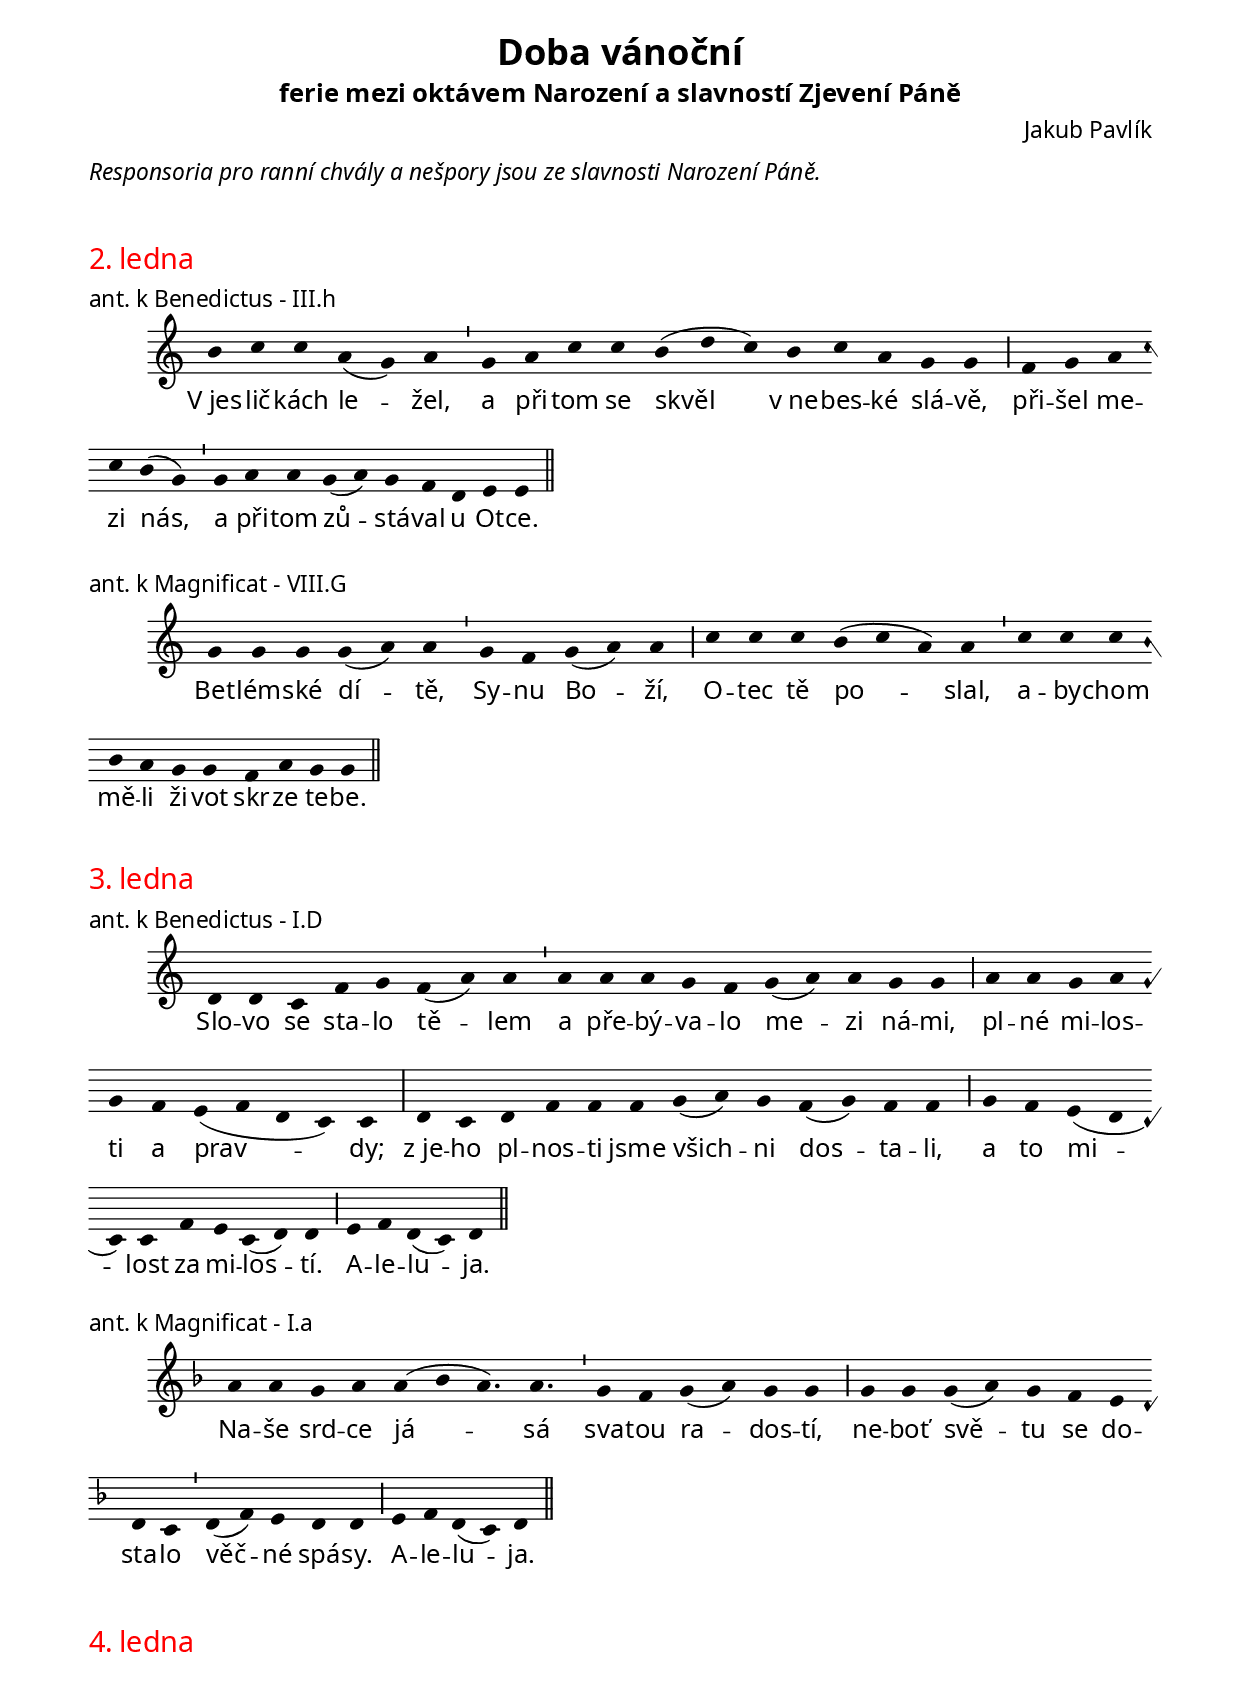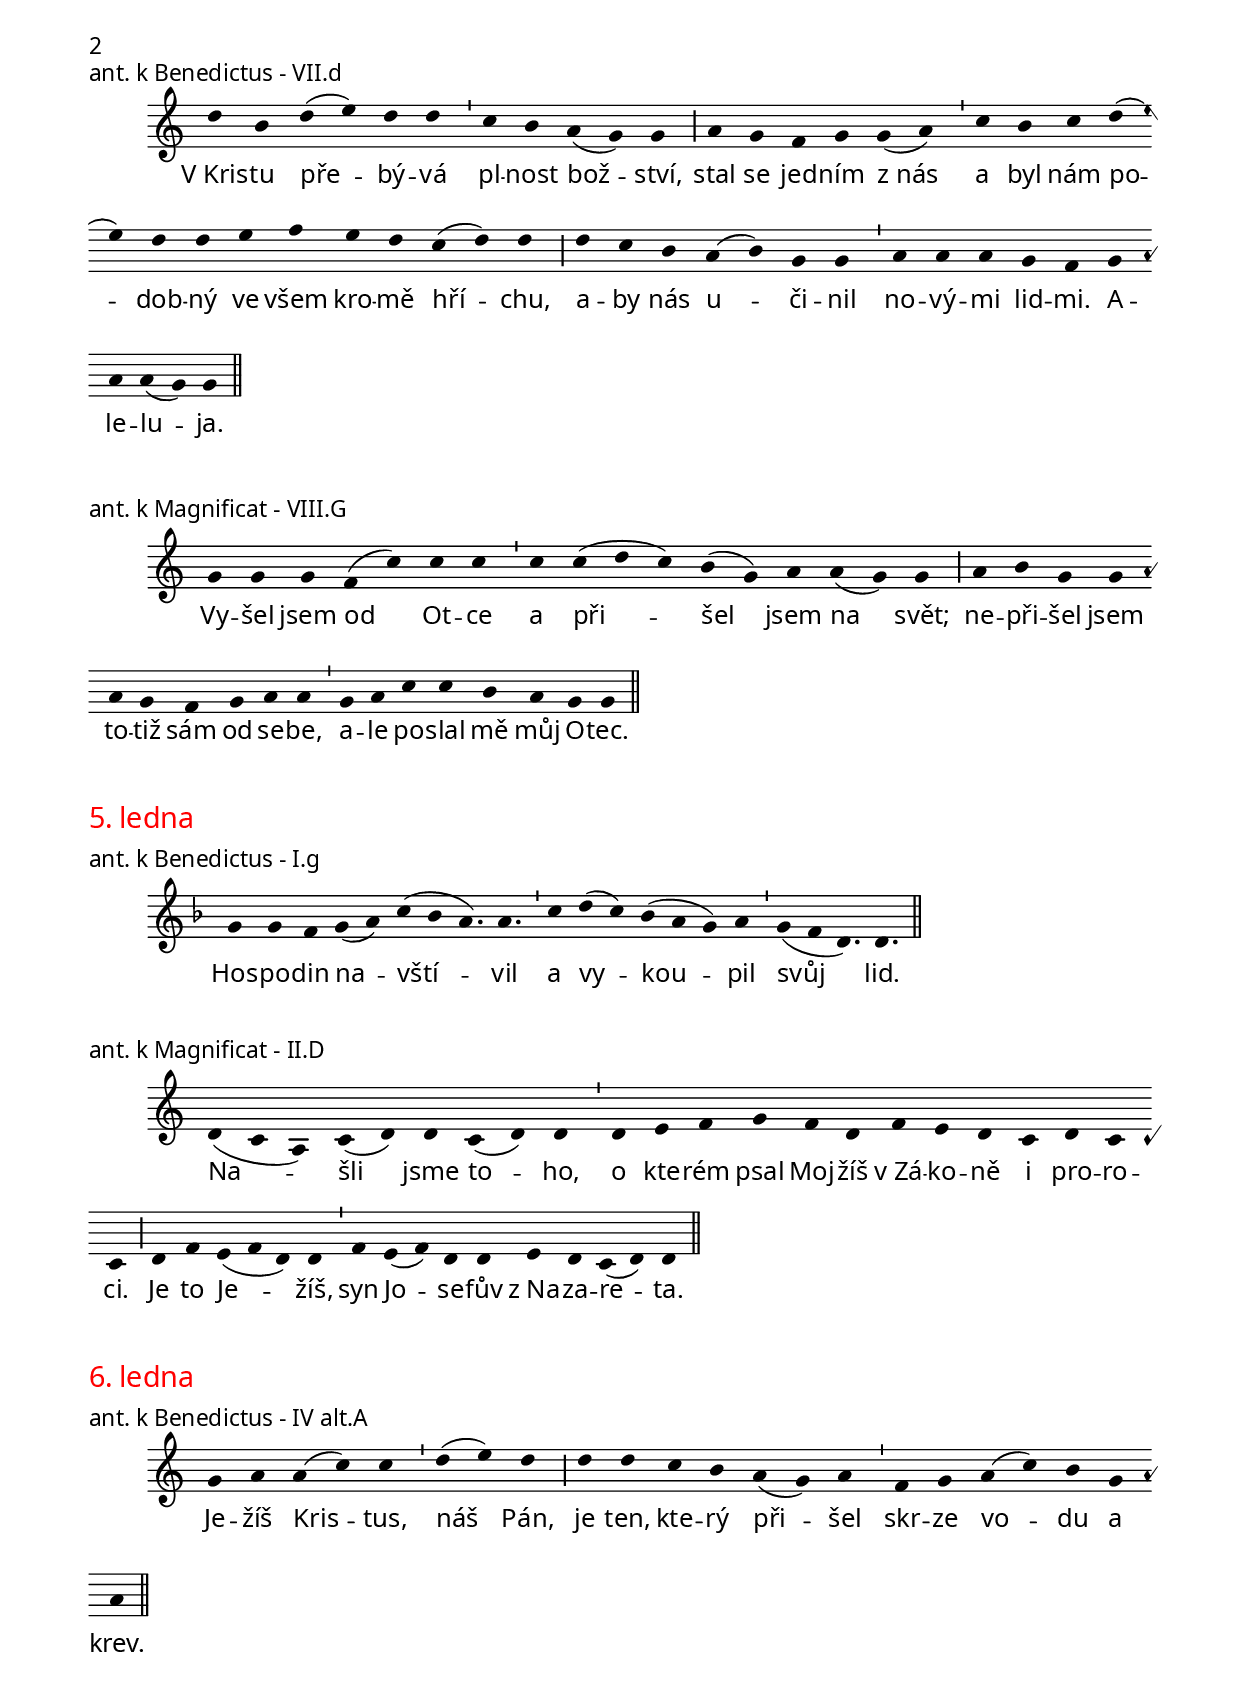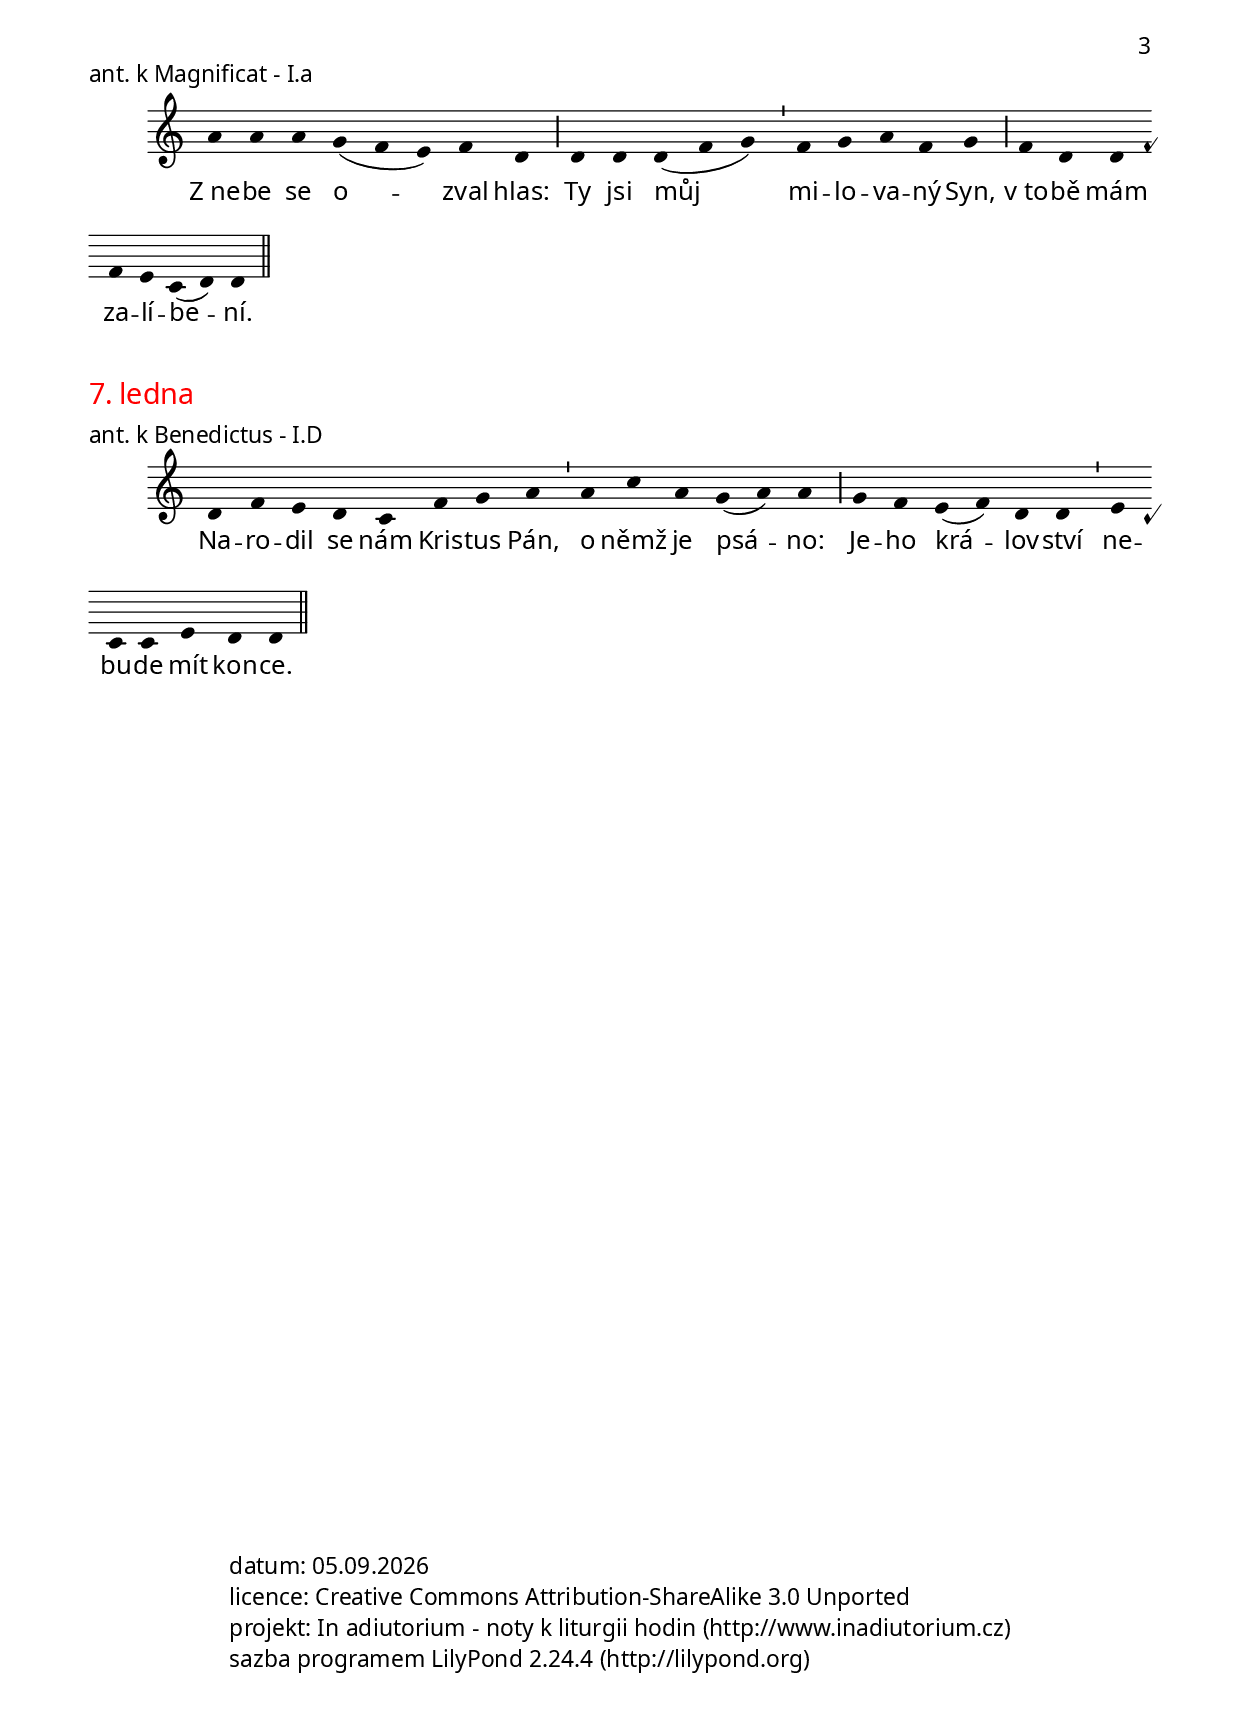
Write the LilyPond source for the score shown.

\version "2.17.24"

\header {
  title = "Doba vánoční"
  subtitle = "ferie mezi oktávem Narození a slavností Zjevení Páně"
  composer = "Jakub Pavlík"
}

\include "spolecne.ly"

\markup\italic{
  Responsoria pro ranní chvály a nešpory jsou ze slavnosti Narození Páně.
}

\markup\nadpisDen{2. ledna}

\score {
  \relative c'' {
    \choralniRezim
    b4 c c a( g) a \barMin
    g a c c b( d c) b c a g g \barMaior
    f g a c b( g) \barMin
    g a a g( a) g f d e e \barFinalis
  }
  \addlyrics {
    V_jes -- lič -- kách le -- žel,
    a při -- tom se skvěl v_ne -- bes -- ké slá -- vě,
    při -- šel me -- zi nás,
    a při -- tom zů -- stá -- val u Ot -- ce.
  }
  \header {
    quid = "ant. k Benedictus"
    modus = "III"
    differentia = "h"
    fons = "zcela volná inspirace (nejprve mimovolná) antifonou vanoce_narozenipane.ly#bohorodicka-1ne-a2"
    psalmus = ""
    id = "2aben"
    piece = \markup {\sestavTitulekBezZalmu}
  }
}

\score {
  \relative c'' {
    \choralniRezim
    g4 g g g( a) a \barMin
    g f g( a) a \barMaior
    c c c b( c a) a \barMin
    c c c b a g g f a g g \barFinalis
  }
  \addlyrics {
    Bet -- lém -- ské dí -- tě,
    Sy -- nu Bo -- ží,
    O -- tec tě po -- slal,
    a -- by -- chom mě -- li ži -- vot skr -- ze te -- be.
  }
  \header {
    quid = "ant. k Magnificat"
    modus = "VIII"
    differentia = "G"
    psalmus = ""
    id = "2amag"
    piece = \markup {\sestavTitulekBezZalmu}
  }
}

\markup\nadpisDen{3. ledna}

\score {
  \relative c' {
    \choralniRezim
    d4 d c f g f( a) a \barMin
    a a a g f g( a) a g g \barMaior
    a a g a g f e( f d c) c \barMax
    d c d f f f g( a) g f( g) f f \barMaior
    g f e( d c) c f e c( d) d \barMaior
    e f d( c) d \barFinalis
  }
  \addlyrics {
    Slo -- vo se sta -- lo tě -- lem
    a pře -- bý -- va -- lo me -- zi ná -- mi,
    pl -- né mi -- los -- ti a prav -- dy;
    z_je -- ho pl -- nos -- ti jsme všich -- ni dos -- ta -- li,
    a to mi -- lost za mi -- los -- tí.
    A -- le -- lu -- ja.
  }
  \header {
    quid = "ant. k Benedictus"
    modus = "I"
    differentia = "D"
    psalmus = ""
    id = "3aben"
    piece = \markup {\sestavTitulekBezZalmu}
  }
}

\score {
  \relative c'' {
    \key f \major
    \choralniRezim
    a4 a g a a( bes a4.) a \barMin g4 f g( a) g g \barMaior
    g g g( a) g f e d c \barMin d( f) e d d \barMaior
    e f d( c) d \barFinalis
  }
  \addlyrics {
    Na -- še srd -- ce já -- sá sva -- tou ra -- dos -- tí,
    ne -- boť svě -- tu se do -- sta -- lo věč -- né spá -- sy.
    A -- le -- lu -- ja.
  }
  \header {
    quid = "ant. k Magnificat"
    modus = "I"
    differentia = "a"
    psalmus = ""
    id = "3amag"
    piece = \markup {\sestavTitulekBezZalmu}
  }
}

\markup\nadpisDen{4. ledna}

\score {
  \relative c'' {
    \choralniRezim
    d4 b d( e) d d \barMin
    c b a( g) g \barMaior
    a g f g g( a) \barMin
    c b c d( e) d d e f e d c( d) d \barMaior
    d c b a( b) g g \barMin a a a g f
    g a a( g) g \barFinalis
  }
  \addlyrics {
    V_Kris -- tu pře -- bý -- vá
    pl -- nost bož -- ství,
    stal se jed -- ním z_nás
    a byl nám po -- dob -- ný ve všem kro -- mě hří -- chu,
    a -- by nás u -- či -- nil no -- vý -- mi lid -- mi.
    A -- le -- lu -- ja.
  }
  \header {
    quid = "ant. k Benedictus"
    modus = "VII"
    differentia = "d"
    psalmus = ""
    id = "4aben"
    piece = \markup {\sestavTitulekBezZalmu}
  }
}

\score {
  \relative c'' {
    \choralniRezim
    g4 g g f( c') c c \barMin
    c c( d c) b( g) a a( g) g \barMaior
    a b g g a g f g a a \barMin
    g a c c b a g g \barFinalis
  }
  \addlyrics {
    Vy -- šel jsem od Ot -- ce
    a při -- šel jsem na svět;
    ne -- při -- šel jsem to -- tiž sám od se -- be,
    a -- le po -- slal mě můj O -- tec.
  }
  \header {
    quid = "ant. k Magnificat"
    modus = "VIII"
    differentia = "G"
    psalmus = ""
    fial = "velikonoce_nanebevstoupeni.ly#1ne-a1?zacatek=19"
    id = "4amag"
    piece = \markup {\sestavTitulekBezZalmu}
  }
}

\markup\nadpisDen{5. ledna}

\score {
  \relative c'' {
    \choralniRezim
    \key f\major
    g4 g f g( a)  c( bes a4.) a \barMin
    c4 d( c) bes( a g) a \barMin g( f d4.) d \barFinalis
  }
  \addlyrics {
    Hos -- po -- din na -- vští -- vil a vy -- kou -- pil svůj lid.
  }
  \header {
    quid = "ant. k Benedictus"
    modus = "I"
    differentia = "g"
    psalmus = ""
    id = "5aben"
    fons = "zaltar, patek lichych tydnu, k Benedictus"
    fial = "antifony/ferie_kantevgant.ly#t1-pa-ben"
    piece = \markup {\sestavTitulekBezZalmu}
  }
}

\score {
  \relative c' {
    \choralniRezim
    d4( c a) c( d) d c( d) d \barMin
    d e f g f d f e d c d c c \barMaior
    d f e( f d) d \barMin
    f e( f) d d e d c( d) d \barFinalis
  }
  \addlyrics {
    Na -- šli jsme to -- ho,
    o kte -- rém psal Moj -- žíš v_Zá -- ko -- ně i pro -- ro -- ci.
    Je to Je -- žíš,
    syn Jo -- se -- fův z_Na -- za -- re -- ta.
  }
  \header {
    quid = "ant. k Magnificat"
    modus = "II"
    differentia = "D"
    psalmus = ""
    fial = "sanktoral/0503filipjakub.ly#rch-aben?-aleluja&cast=1&konec=18"
    id = "5amag"
    piece = \markup {\sestavTitulekBezZalmu}
  }
}

\markup\nadpisDen{6. ledna}

\score {
  \relative c'' {
    \choralniRezim
    g4 a a( c) c \barMin
    d( e) d \barMaior
    d d c b a( g) a \barMin
    f g a( c) b g a \barFinalis
  }
  \addlyrics {
    Je -- žíš Kris -- tus,
    náš Pán,
    je ten, kte -- rý při -- šel
    skr -- ze vo -- du a krev.
  }
  \header {
    quid = "ant. k Benedictus"
    modus = "IV alt"
    differentia = "A"
    psalmus = ""
    id = "6aben"
    piece = \markup {\sestavTitulekBezZalmu}
  }
}

\score {
  \relative c'' {
    \choralniRezim
    a4 a a g( f e) f d \barMaior
    d d d( f g) \barMin f g a f g \barMaior
    f d d f e c( d) d \barFinalis
  }
  \addlyrics {
    Z_ne -- be se o -- zval hlas:
    Ty jsi můj mi -- lo -- va -- ný Syn,
    v_to -- bě mám za -- lí -- be -- ní.
  }
  \header {
    quid = "ant. k Magnificat"
    modus = "I"
    differentia = "a"
    psalmus = ""
    fial = "antifony/pust_nedeleC.ly#iimag2?cast=2,3&konec=6"
    id = "6amag"
    piece = \markup {\sestavTitulekBezZalmu}
  }
}

\markup\nadpisDen{7. ledna}

\score {
  \relative c' {
    \choralniRezim
    d4 f e d c f g a \barMin
    a c a g( a) a \barMaior
    g f e( f) d d \barMin
    e c c e d d \barFinalis
  }
  \addlyrics {
    Na -- ro -- dil se nám Kris -- tus Pán, o němž je psá -- no:
    Je -- ho krá -- lov -- ství ne -- bu -- de mít kon -- ce.
  }
  \header {
    quid = "ant. k Benedictus"
    modus = "I"
    differentia = "D"
    psalmus = ""
    id = "7aben"
    piece = \markup {\sestavTitulekBezZalmu}
  }
}